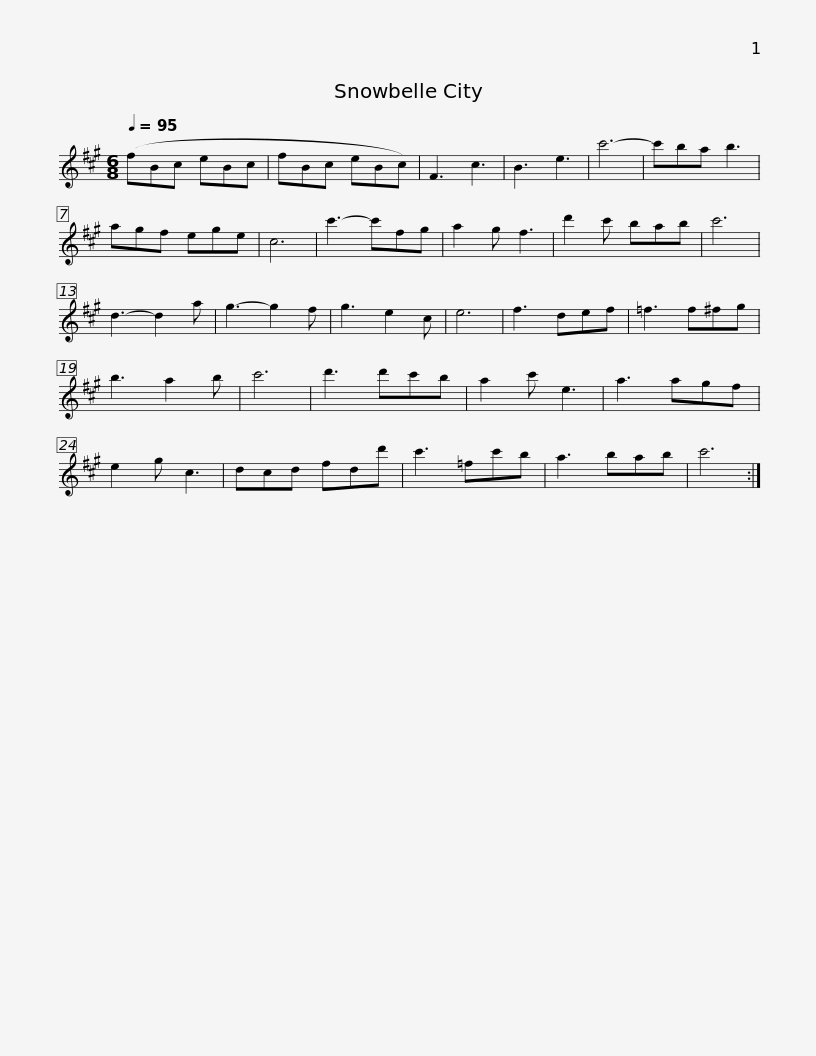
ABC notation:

X:1
L:1/8
Q:1/4=95
M:6/8
I:linebreak $
K:none
V:1 treble transpose=-2
V:1
[K:A] (fBc eBc | fBc eBc) | F3 c3 | B3 e3 | c'6- | %5
 c'ba b3 | agf ege | c6 |$ c'3- c'fg | a2 g f3 | %10
 d'2 c' bab | c'6 | d3- d2 a | g3- g2 f | g3 e2 c | %15
 e6 |$ f3 def | =f3 f^fg | b3 a2 b | c'6 | %20
 d'3 d'c'b | a2 c' e3 | a3 agf | e2 g c3 |$ dcd fdd' | %25
 c'3 =fc'b | a3 bab | c'6 :| %28
